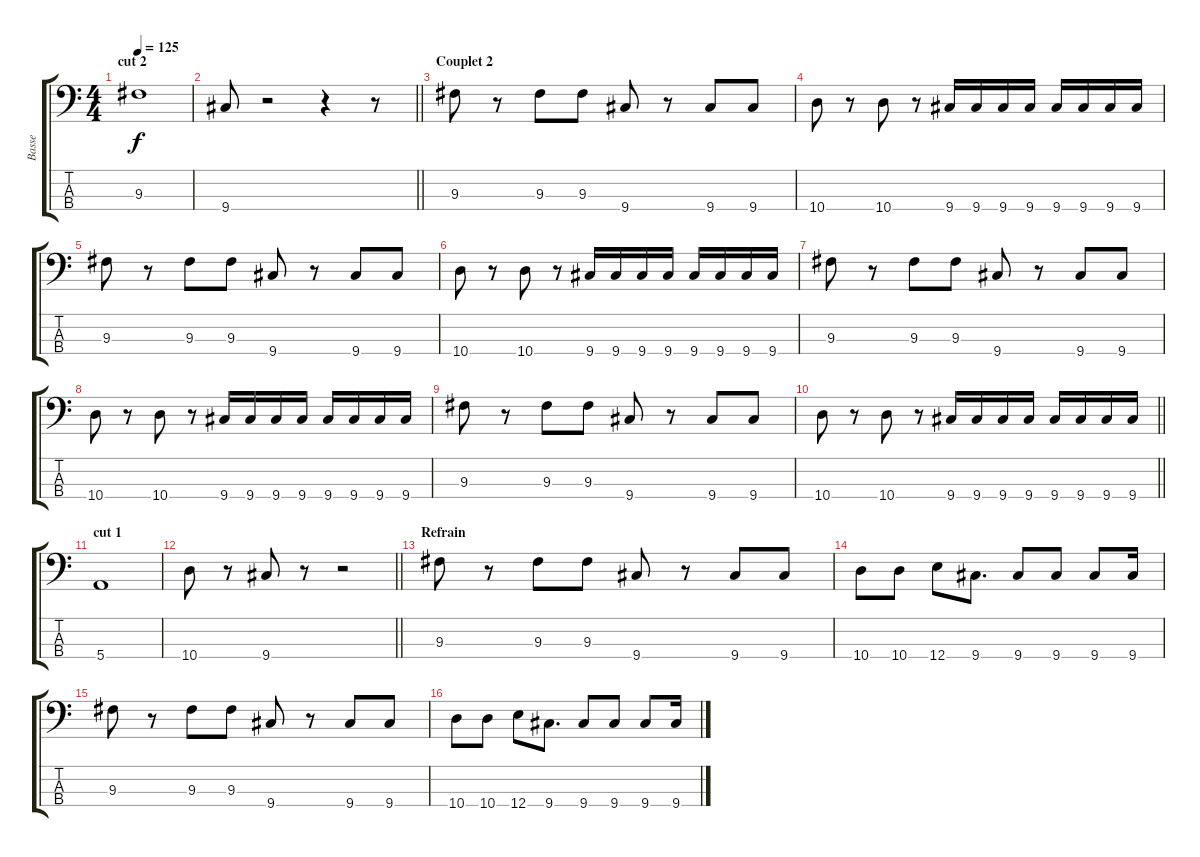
\track ("Basse" "Basse") {instrument electricbassfinger}
\staff {score tabs}
\tuning (G2 D2 A1 E1) {hide}
\ts (4 4)
\section ("" "cut 2")
\tempo 125
\clef f4
\ks c
9.3.1{dy f} |
\barLineRight lightlight
9.4.8 r.2 r.4 r.8 |
\section ("" "Couplet 2")
9.3.8 r.8 9.3.8 9.3.8 9.4.8 r.8 9.4.8 9.4.8 |
10.4.8 r.8 10.4.8 r.8 9.4.16 9.4.16 9.4.16 9.4.16 9.4.16 9.4.16 9.4.16 9.4.16 |
9.3.8 r.8 9.3.8 9.3.8 9.4.8 r.8 9.4.8 9.4.8 |
10.4.8 r.8 10.4.8 r.8 9.4.16 9.4.16 9.4.16 9.4.16 9.4.16 9.4.16 9.4.16 9.4.16 |
9.3.8 r.8 9.3.8 9.3.8 9.4.8 r.8 9.4.8 9.4.8 |
10.4.8 r.8 10.4.8 r.8 9.4.16 9.4.16 9.4.16 9.4.16 9.4.16 9.4.16 9.4.16 9.4.16 |
9.3.8 r.8 9.3.8 9.3.8 9.4.8 r.8 9.4.8 9.4.8 |
\barLineRight lightlight
10.4.8 r.8 10.4.8 r.8 9.4.16 9.4.16 9.4.16 9.4.16 9.4.16 9.4.16 9.4.16 9.4.16 |
\section ("" "cut 1")
5.4.1 |
\barLineRight lightlight
10.4.8 r.8 9.4.8 r.8 r.2 |
\section ("" "Refrain")
9.3.8 r.8 9.3.8 9.3.8 9.4.8 r.8 9.4.8 9.4.8 |
10.4.8 10.4.8 12.4.8 9.4.8{d} 9.4.8 9.4.8 9.4.8 9.4.16 |
9.3.8 r.8 9.3.8 9.3.8 9.4.8 r.8 9.4.8 9.4.8 |
10.4.8 10.4.8 12.4.8 9.4.8{d} 9.4.8 9.4.8 9.4.8 9.4.16
